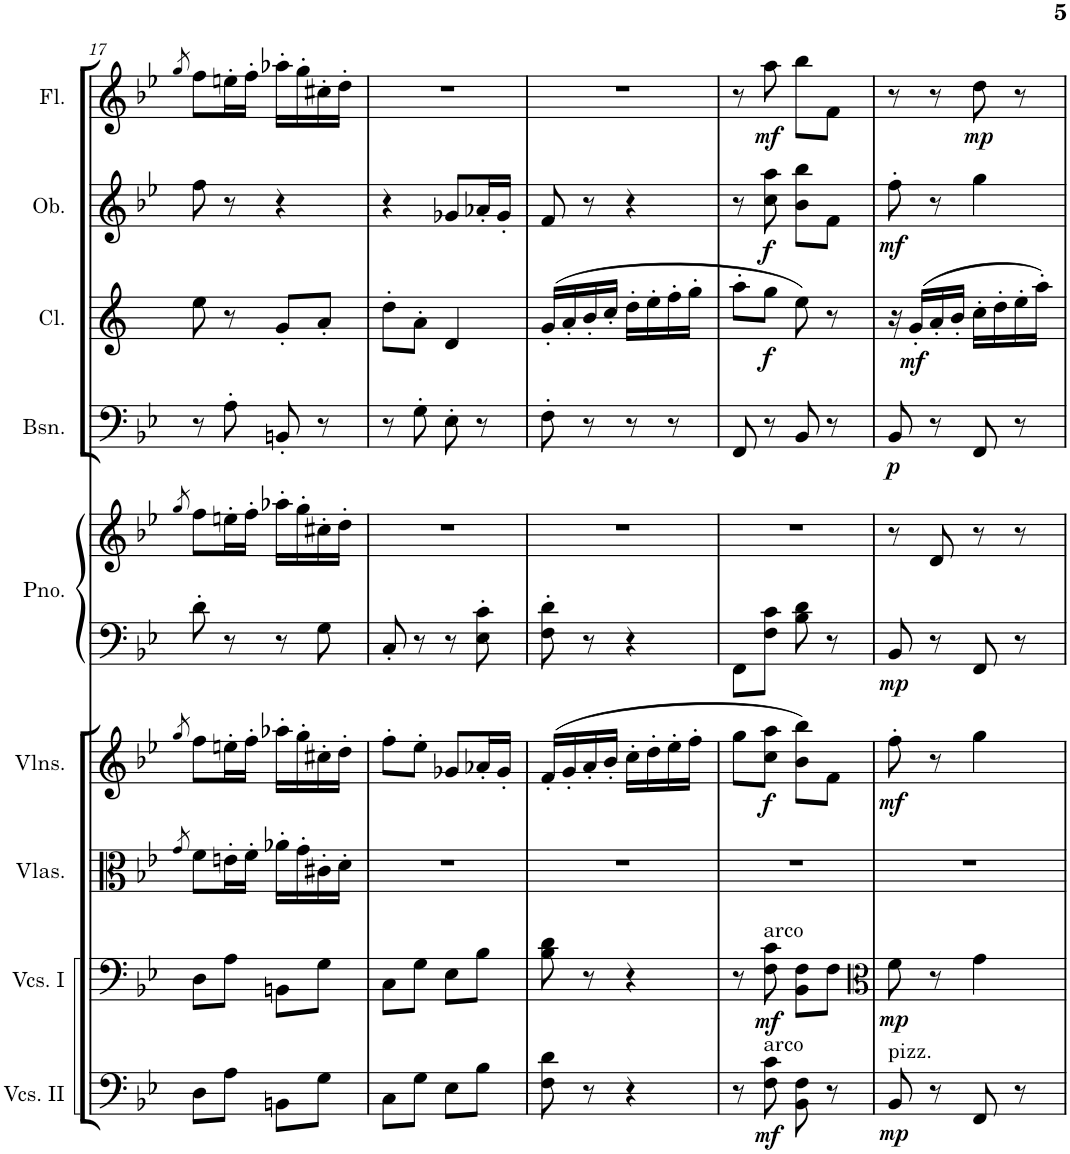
**kern	**dynam	**kern	**dynam	**kern	**kern	**dynam	**kern	**kern	**dynam	**kern	**dynam	**kern	**dynam	**kern	**dynam	**kern	**dynam
*part9	*part9	*part8	*part8	*part7	*part6	*part6	*part5	*part5	*part5	*part4	*part4	*part3	*part3	*part2	*part2	*part1	*part1
*staff10	*staff10	*staff9	*staff9	*staff8	*staff7	*staff7	*staff6	*staff5	*staff5/6	*staff4	*staff4	*staff3	*staff3	*staff2	*staff2	*staff1	*staff1
*I"Violoncellos II	*	*I"Violoncellos I	*	*I"Violas	*I"Violins	*	*I"Piano	*	*	*I"Bassoon	*	*I"Clarinet	*	*I"Oboe	*	*I"Flute	*
*I'Vcs. II	*	*I'Vcs. I	*	*I'Vlas.	*I'Vlns.	*	*I'Pno.	*	*	*I'Bsn.	*	*I'Cl.	*	*I'Ob.	*	*I'Fl.	*
!!LO:PB:g=z
*clefF4	*	*clefF4	*	*clefC3	*clefG2	*	*clefF4	*clefG2	*	*clefF4	*	*clefG2	*	*clefG2	*	*clefG2	*
*	*	*	*	*	*	*	*	*	*	*	*	*Trd1c2	*	*	*	*	*
*k[b-e-]	*	*k[b-e-]	*	*k[b-e-]	*k[b-e-]	*	*k[b-e-]	*k[b-e-]	*	*k[b-e-]	*	*k[]	*	*k[b-e-]	*	*k[b-e-]	*
*M2/4	*	*M2/4	*	*M2/4	*M2/4	*	*M2/4	*M2/4	*	*M2/4	*	*M2/4	*	*M2/4	*	*M2/4	*
=17	=17	=17	=17	=17	=17	=17	=17	=17	=17	=17	=17	=17	=17	=17	=17	=17	=17
.	.	.	.	8qg/	8qgg/	.	.	8qgg/	.	.	.	.	.	.	.	8qgg/	.
8D\L	.	8D\L	.	8f\L	8ff\L	.	8d'\	8ff\L	.	8r	.	8ee\	.	8ff\	.	8ff\L	.
8A\J	.	8A\J	.	16en'\L	16een'\L	.	8r	16een'\L	.	8A'\	.	8r	.	8r	.	16een'\L	.
.	.	.	.	16f'\JJ	16ff'\JJ	.	.	16ff'\JJ	.	.	.	.	.	.	.	16ff'\JJ	.
8BBn\L	.	8BBn\L	.	16a-X'\LL	16aa-X'\LL	.	8r	16aa-X'\LL	.	8BBn'/	.	8g'/L	.	4r	.	16aa-X'\LL	.
.	.	.	.	16g'\	16gg'\	.	.	16gg'\	.	.	.	.	.	.	.	16gg'\	.
8G\J	.	8G\J	.	16c#X'\	16cc#X'\	.	8G\	16cc#X'\	.	8r	.	8a'/J	.	.	.	16cc#X'\	.
.	.	.	.	16d'\JJ	16dd'\JJ	.	.	16dd'\JJ	.	.	.	.	.	.	.	16dd'\JJ	.
=18	=18	=18	=18	=18	=18	=18	=18	=18	=18	=18	=18	=18	=18	=18	=18	=18	=18
8C\L	.	8C\L	.	2r	8ff'\L	.	8C'/	2r	.	8r	.	8dd'\L	.	4r	.	2r	.
8G\J	.	8G\J	.	.	8ee-'\J	.	8r	.	.	8G'\	.	8a'\J	.	.	.	.	.
8E-\L	.	8E-\L	.	.	8g-X/L	.	8r	.	.	8E-'\	.	4d/	.	8g-X/L	.	.	.
8B-\J	.	8B-\J	.	.	16a-X'/L	.	8E-\' 8c\'	.	.	8r	.	.	.	16a-X'/L	.	.	.
.	.	.	.	.	16g-'/JJ	.	.	.	.	.	.	.	.	16g-'/JJ	.	.	.
=19	=19	=19	=19	=19	=19	=19	=19	=19	=19	=19	=19	=19	=19	=19	=19	=19	=19
8F\ 8d\	.	8B-\ 8d\	.	2r	(16f'/LL	.	8F\' 8d\'	2r	.	8F'\	.	(16g'/LL	.	8f/	.	2r	.
.	.	.	.	.	16g'/	.	.	.	.	.	.	16a'/	.	.	.	.	.
8r	.	8r	.	.	16a'/	.	8r	.	.	8r	.	16b'/	.	8r	.	.	.
.	.	.	.	.	16b-'/JJ	.	.	.	.	.	.	16cc'/JJ	.	.	.	.	.
4r	.	4r	.	.	16cc'\LL	.	4r	.	.	8r	.	16dd'\LL	.	4r	.	.	.
.	.	.	.	.	16dd'\	.	.	.	.	.	.	16ee'\	.	.	.	.	.
.	.	.	.	.	16ee-'\	.	.	.	.	8r	.	16ff'\	.	.	.	.	.
.	.	.	.	.	16ff'\JJ	.	.	.	.	.	.	16gg'\JJ	.	.	.	.	.
=20	=20	=20	=20	=20	=20	=20	=20	=20	=20	=20	=20	=20	=20	=20	=20	=20	=20
8r	.	8r	.	2r	8gg\L	.	8FF\L	2r	.	8FF/	.	8aa'\L	.	8r	.	8r	.
!	!	!LO:TX:a:t=arco	!	!	!	!	!	!	!	!	!	!	!	!	!	!	!
!LO:TX:a:t=arco	!	!	!	!	!	!	!	!	!	!	!	!	!	!	!	!	!
!	!LO:DY:b	!	!LO:DY:b	!	!	!LO:DY:b	!	!	!	!	!	!	!LO:DY:b	!	!LO:DY:b	!	!LO:DY:b
8F\ 8c\	mf	8F\ 8c\	mf	.	8cc\ 8aa\J	f	8F\ 8c\J	.	.	8r	.	8gg\J	f	8cc\ 8aa\	f	8aa\	mf
8BB-\ 8F\	.	8BB-\ 8F\L	.	.	8b-\ 8bb-\L)	.	8B-\ 8d\	.	.	8BB-/	.	8ee\)	.	8b-\ 8bb-\L	.	8bb-\L	.
8r	.	8F\J	.	.	8f\J	.	8r	.	.	8r	.	8r	.	8f\J	.	8f\J	.
=21	=21	=21	=21	=21	=21	=21	=21	=21	=21	=21	=21	=21	=21	=21	=21	=21	=21
*	*	*clefC3	*	*	*	*	*	*	*	*	*	*	*	*	*	*	*
!LO:TX:a:t=pizz.	!	!	!	!	!	!	!	!	!	!	!	!	!	!	!	!	!
!	!LO:DY:b	!	!LO:DY:b	!	!	!LO:DY:b	!	!	!LO:DY:b=2	!	!LO:DY:b	!	!	!	!LO:DY:b	!	!
8BB-/	mp	8f\	mp	2r	8ff'\	mf	8BB-/	8r	mp	8BB-/	p	16r	.	8ff'\	mf	8r	.
!	!	!	!	!	!	!	!	!	!	!	!	!	!LO:DY:b	!	!	!	!
.	.	.	.	.	.	.	.	.	.	.	.	(16g'/LL	mf	.	.	.	.
8r	.	8r	.	.	8r	.	8r	8d/	.	8r	.	16a'/	.	8r	.	8r	.
.	.	.	.	.	.	.	.	.	.	.	.	16b'/JJ	.	.	.	.	.
!	!	!	!	!	!	!	!	!	!	!	!	!	!	!	!	!	!LO:DY:b
8FF/	.	4g\	.	.	4gg\	.	8FF/	8r	.	8FF/	.	16cc'\LL	.	4gg\	.	8dd\	mp
.	.	.	.	.	.	.	.	.	.	.	.	16dd'\	.	.	.	.	.
8r	.	.	.	.	.	.	8r	8r	.	8r	.	16ee'\	.	.	.	8r	.
.	.	.	.	.	.	.	.	.	.	.	.	16aa'\JJ)	.	.	.	.	.
=	=	=	=	=	=	=	=	=	=	=	=	=	=	=	=	=	=
*-	*-	*-	*-	*-	*-	*-	*-	*-	*-	*-	*-	*-	*-	*-	*-	*-	*-
